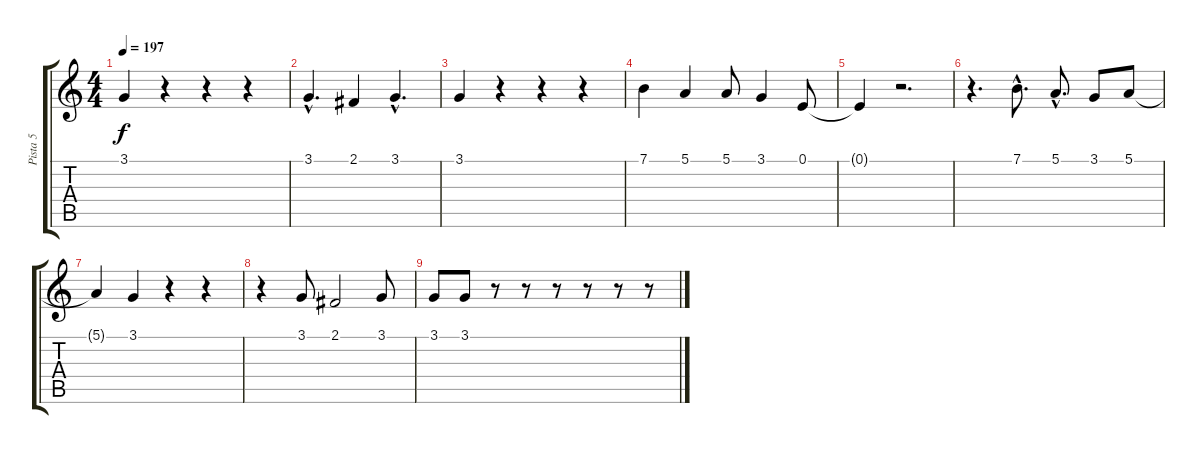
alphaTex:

\track ("Pista 5" "Pista 5") {instrument tenorsax}
\staff {score tabs}
\tuning (E4 B3 G3 D3 A2 E2) {hide}
\ts (4 4)
\tempo 197
\clef g2
\ks c
3.1.4{dy f} r.4 r.4 r.4 |
3.1{hac}.4{d} 2.1.4 3.1{hac}.4{d} |
3.1.4 r.4 r.4 r.4 |
7.1.4 5.1.4 5.1.8 3.1.4 0.1.8 |
0.1{t}.4 r.2{d} |
r.4{d} 7.1{hac}.8{d} 5.1{hac}.8{d} 3.1.8 5.1.8 |
5.1{t}.4 3.1.4 r.4 r.4 |
r.4 3.1.8 2.1.2 3.1.8 |
3.1.8 3.1.8 r.8 r.8 r.8 r.8 r.8 r.8
